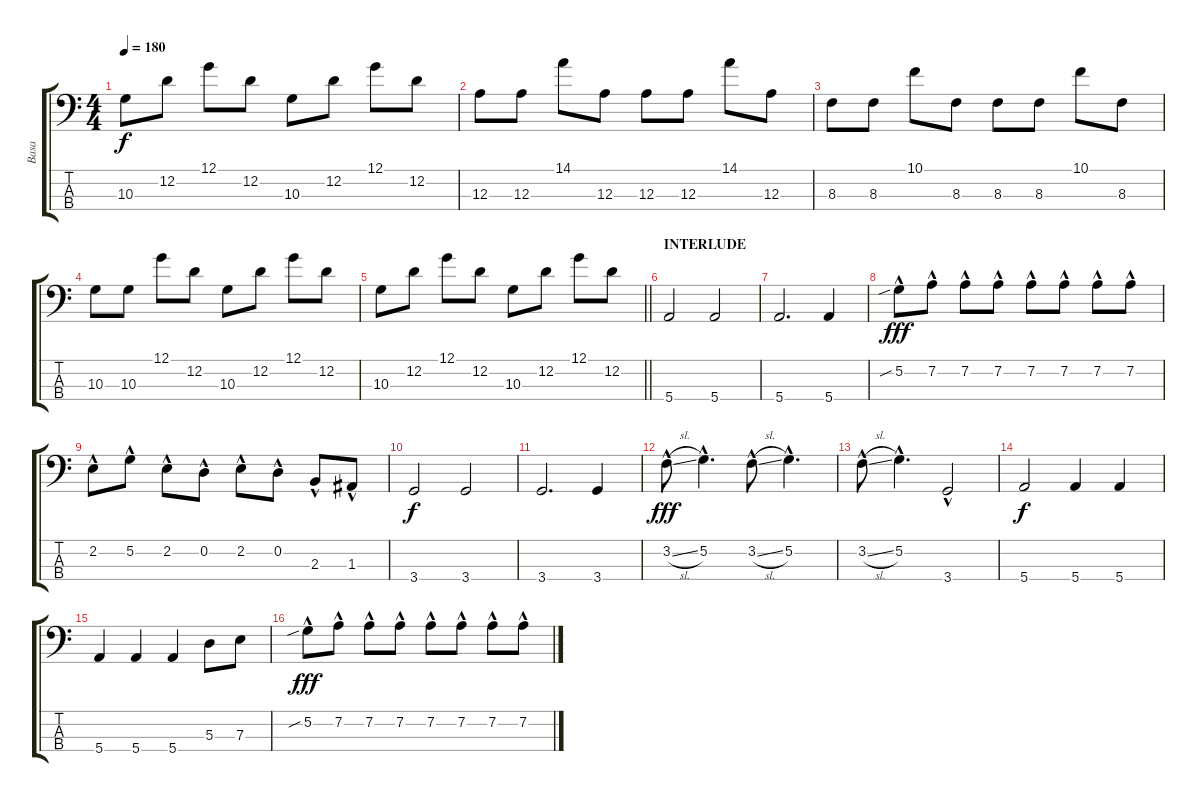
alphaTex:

\track ("Basa" "Basa") {instrument electricbasspick}
\staff {score tabs}
\tuning (G2 D2 A1 E1) {hide}
\ts (4 4)
\tempo 180
\clef f4
\ks c
10.3.8{dy f} 12.2.8 12.1.8 12.2.8 10.3.8 12.2.8 12.1.8 12.2.8 |
12.3.8 12.3.8 14.1.8 12.3.8 12.3.8 12.3.8 14.1.8 12.3.8 |
8.3.8 8.3.8 10.1.8 8.3.8 8.3.8 8.3.8 10.1.8 8.3.8 |
10.3.8 10.3.8 12.1.8 12.2.8 10.3.8 12.2.8 12.1.8 12.2.8 |
\barLineRight lightlight
10.3.8 12.2.8 12.1.8 12.2.8 10.3.8 12.2.8 12.1.8 12.2.8 |
\section ("" "INTERLUDE")
5.4.2 5.4.2 |
5.4.2{d} 5.4.4 |
5.2{sib hac}.8{dy fff} 7.2{hac}.8 7.2{hac}.8 7.2{hac}.8 7.2{hac}.8 7.2{hac}.8 7.2{hac}.8 7.2{hac}.8 |
2.2{hac}.8 5.2{hac}.8 2.2{hac}.8 0.2{hac}.8 2.2{hac}.8 0.2{hac}.8 2.3{hac}.8 1.3{hac}.8 |
3.4.2{dy f} 3.4.2 |
3.4.2{d} 3.4.4 |
3.2{sl hac}.8{dy fff} 5.2{hac}.4{d} 3.2{sl hac}.8 5.2{hac}.4{d} |
3.2{sl hac}.8 5.2{hac}.4{d} 3.4{hac}.2 |
5.4.2{dy f} 5.4.4 5.4.4 |
5.4.4 5.4.4 5.4.4 5.3.8 7.3.8 |
5.2{sib hac}.8{dy fff} 7.2{hac}.8 7.2{hac}.8 7.2{hac}.8 7.2{hac}.8 7.2{hac}.8 7.2{hac}.8 7.2{hac}.8
